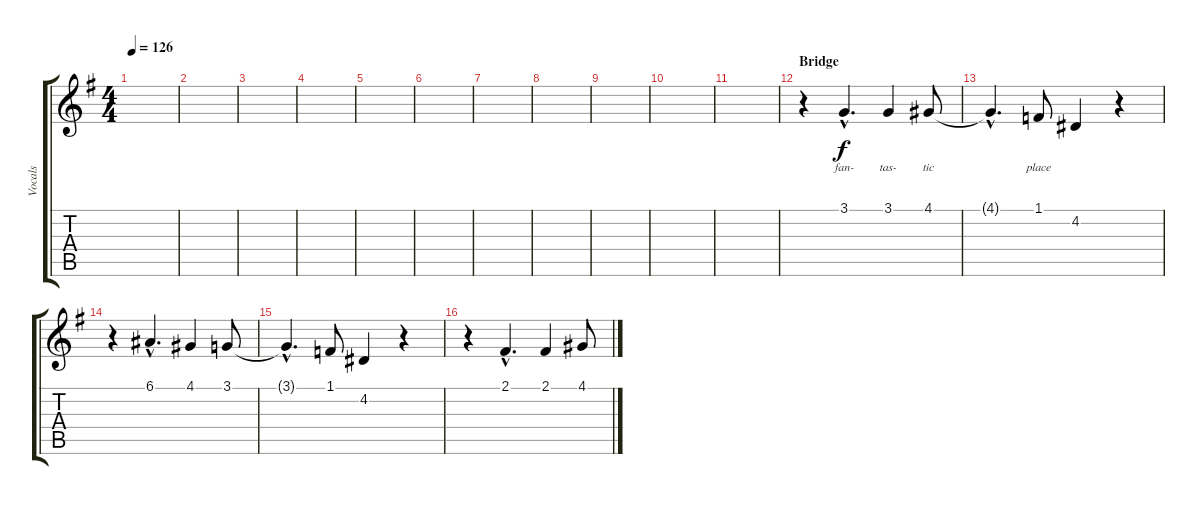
\track ("Vocals" "Vocals") {instrument lead1square}
\staff {score tabs}
\tuning (E4 B3 G3 D3 A2 E2) {hide}
\ts (4 4)
\tempo 126
\clef g2
\ks g
|
|
|
|
|
|
|
|
|
|
|
\section ("" "Bridge")
r.4{volume 16 instrument choiraahs} 3.1{hac}.4{d lyrics (0 "fan-") lyrics (1 "") lyrics (2 "") lyrics (3 "") lyrics (4 "")} 3.1.4{lyrics (0 "tas-") lyrics (1 "") lyrics (2 "") lyrics (3 "") lyrics (4 "")} 4.1.8{lyrics (0 "tic") lyrics (1 "") lyrics (2 "") lyrics (3 "") lyrics (4 "")} |
4.1{hac t}.4{d lyrics (0 "") lyrics (1 "") lyrics (2 "") lyrics (3 "") lyrics (4 "")} 1.1.8{lyrics (0 "place") lyrics (1 "") lyrics (2 "") lyrics (3 "") lyrics (4 "")} 4.2.4{lyrics (0 "") lyrics (1 "") lyrics (2 "") lyrics (3 "") lyrics (4 "")} r.4 |
r.4 6.1{hac}.4{d} 4.1.4 3.1.8 |
3.1{hac t}.4{d} 1.1.8 4.2.4 r.4 |
r.4 2.1{hac}.4{d} 2.1.4 4.1.8
